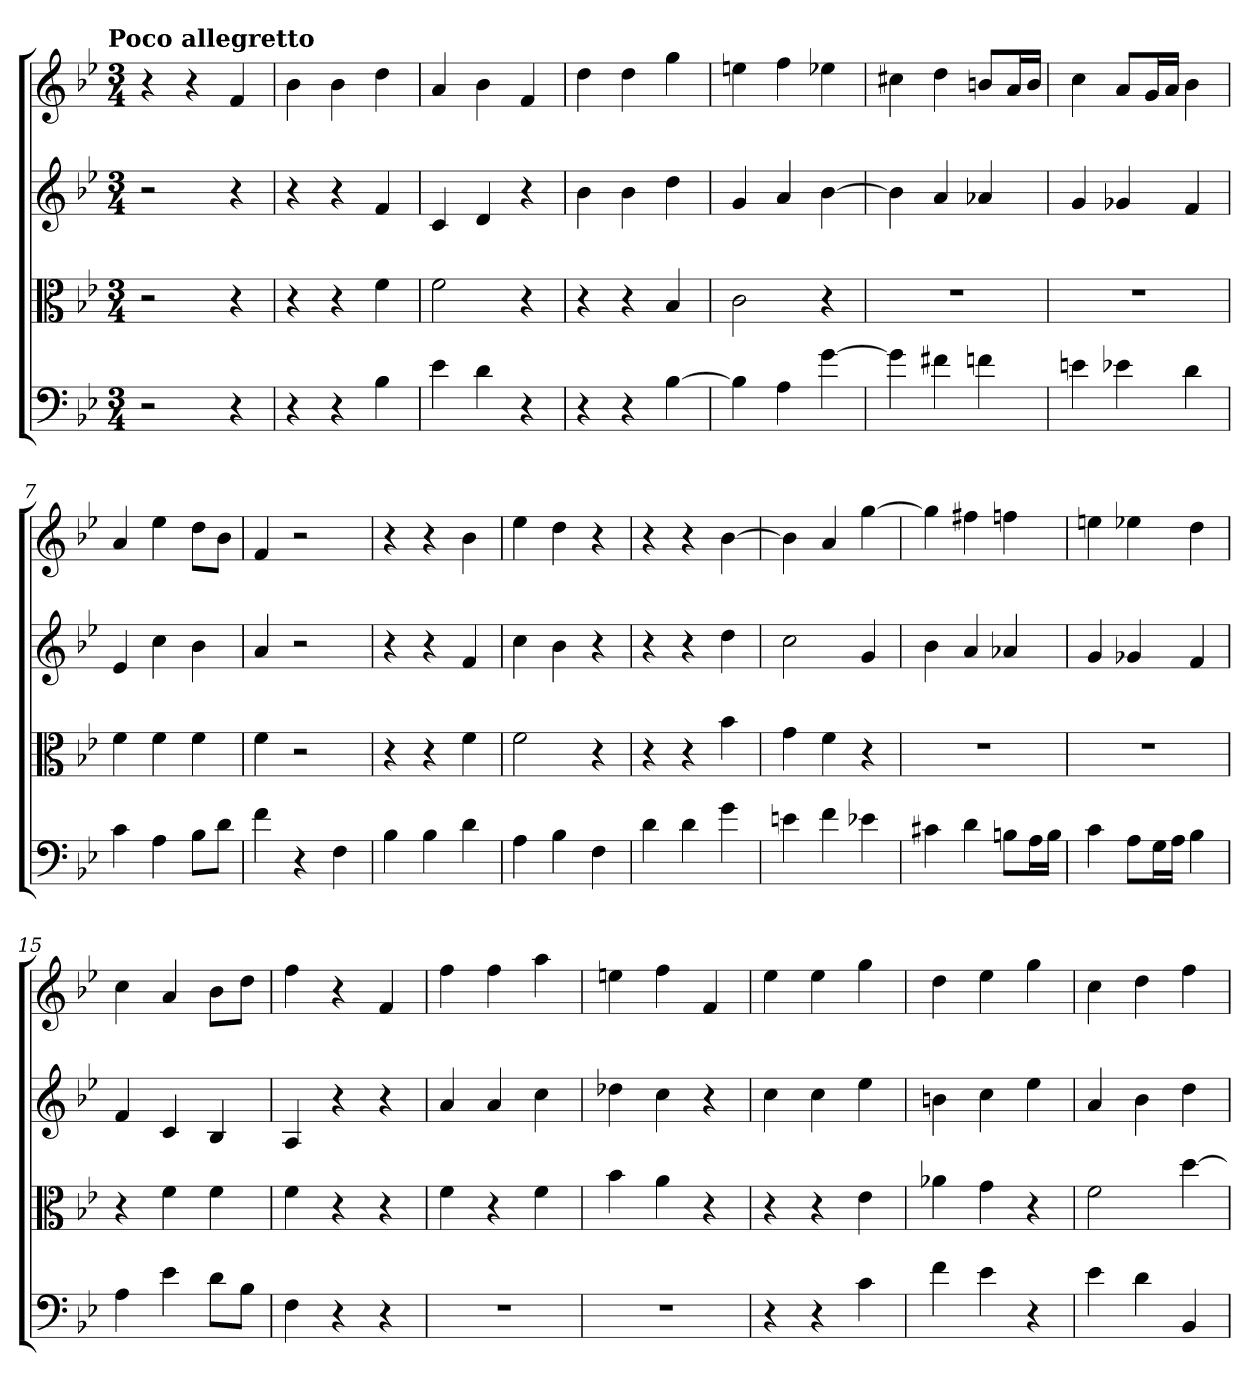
**kern	**kern	**kern	**kern
*part4	*part3	*part2	*part1
*staff4	*staff3	*staff2	*staff1
*clefF4	*clefC3	*	*
*k[b-e-]	*k[b-e-]	*k[b-e-]	*k[b-e-]
*B-:	*B-:	*B-:	*B-:
!!LO:TX:omd:t=Poco allegretto
*M3/4	*M3/4	*M3/4	*M3/4
*MM108	*MM108	*MM108	*MM108
=	=	=	=
2r	2r	2r	4r
.	.	.	4r
4r	4r	4r	4f
=1	=1	=1	=1
4r	4r	4r	4b-
4r	4r	4r	4b-
4B-	4f	4f	4dd
=2	=2	=2	=2
4e-	2f	4c	4a
4d	.	4d	4b-
4r	4r	4r	4f
=3	=3	=3	=3
4r	4r	4b-	4dd
4r	4r	4b-	4dd
[4B-	4B-	4dd	4gg
=4	=4	=4	=4
4B-]	2c	4g	4een
4A	.	4a	4ff
[4g	4r	[4b-	4ee-X
=5	=5	=5	=5
4g]	2.r	4b-]	4cc#X
4f#X	.	4a	4dd
4fn	.	4a-X	8bnL
.	.	.	16aL
.	.	.	16bJJ
=6	=6	=6	=6
4en	2.r	4g	4cc
4e-X	.	4g-X	8aL
.	.	.	16gL
.	.	.	16aJJ
4d	.	4f	4b-
=7	=7	=7	=7
4c	4f	4e-	4a
4A	4f	4cc	4ee-
8B-\L	4f	4b-	8ddL
8d\J	.	.	8b-J
=8	=8	=8	=8
4f	4f	4a	4f
4r	2r	2r	2r
4F	.	.	.
=9	=9	=9	=9
4B-	4r	4r	4r
4B-	4r	4r	4r
4d	4f	4f	4b-
=10	=10	=10	=10
4A	2f	4cc	4ee-
4B-	.	4b-	4dd
4F	4r	4r	4r
=11	=11	=11	=11
4d	4r	4r	4r
4d	4r	4r	4r
4g	4b-	4dd	[4b-
=12	=12	=12	=12
4en	4g	2cc	4b-]
4f	4f	.	4a
4e-X	4r	4g	[4gg
=13	=13	=13	=13
4c#X	2.r	4b-	4gg]
4d	.	4a	4ff#X
8Bn\L	.	4a-X	4ffn
16A\L	.	.	.
16B\JJ	.	.	.
=14	=14	=14	=14
4c	2.r	4g	4een
8A\L	.	4g-X	4ee-X
16G\L	.	.	.
16A\JJ	.	.	.
4B-	.	4f	4dd
=15	=15	=15	=15
4A	4r	4f	4cc
4e-	4f	4c	4a
8d\L	4f	4B-	8b-L
8B-\J	.	.	8ddJ
=16	=16	=16	=16
4F	4f	4A	4ff
4r	4r	4r	4r
4r	4r	4r	4f
=17	=17	=17	=17
2.r	4f	4a	4ff
.	4r	4a	4ff
.	4f	4cc	4aa
=18	=18	=18	=18
2.r	4b-	4dd-X	4een
.	4a	4cc	4ff
.	4r	4r	4f
=19	=19	=19	=19
4r	4r	4cc	4ee-
4r	4r	4cc	4ee-
4c	4e-	4ee-	4gg
=20	=20	=20	=20
4f	4a-X	4bn	4dd
4e-	4g	4cc	4ee-
4r	4r	4ee-	4gg
=21	=21	=21	=21
4e-	2f	4a	4cc
4d	.	4b-	4dd
4BB-	[4dd	4dd	4ff
=	=	=	=
*-	*-	*-	*-
